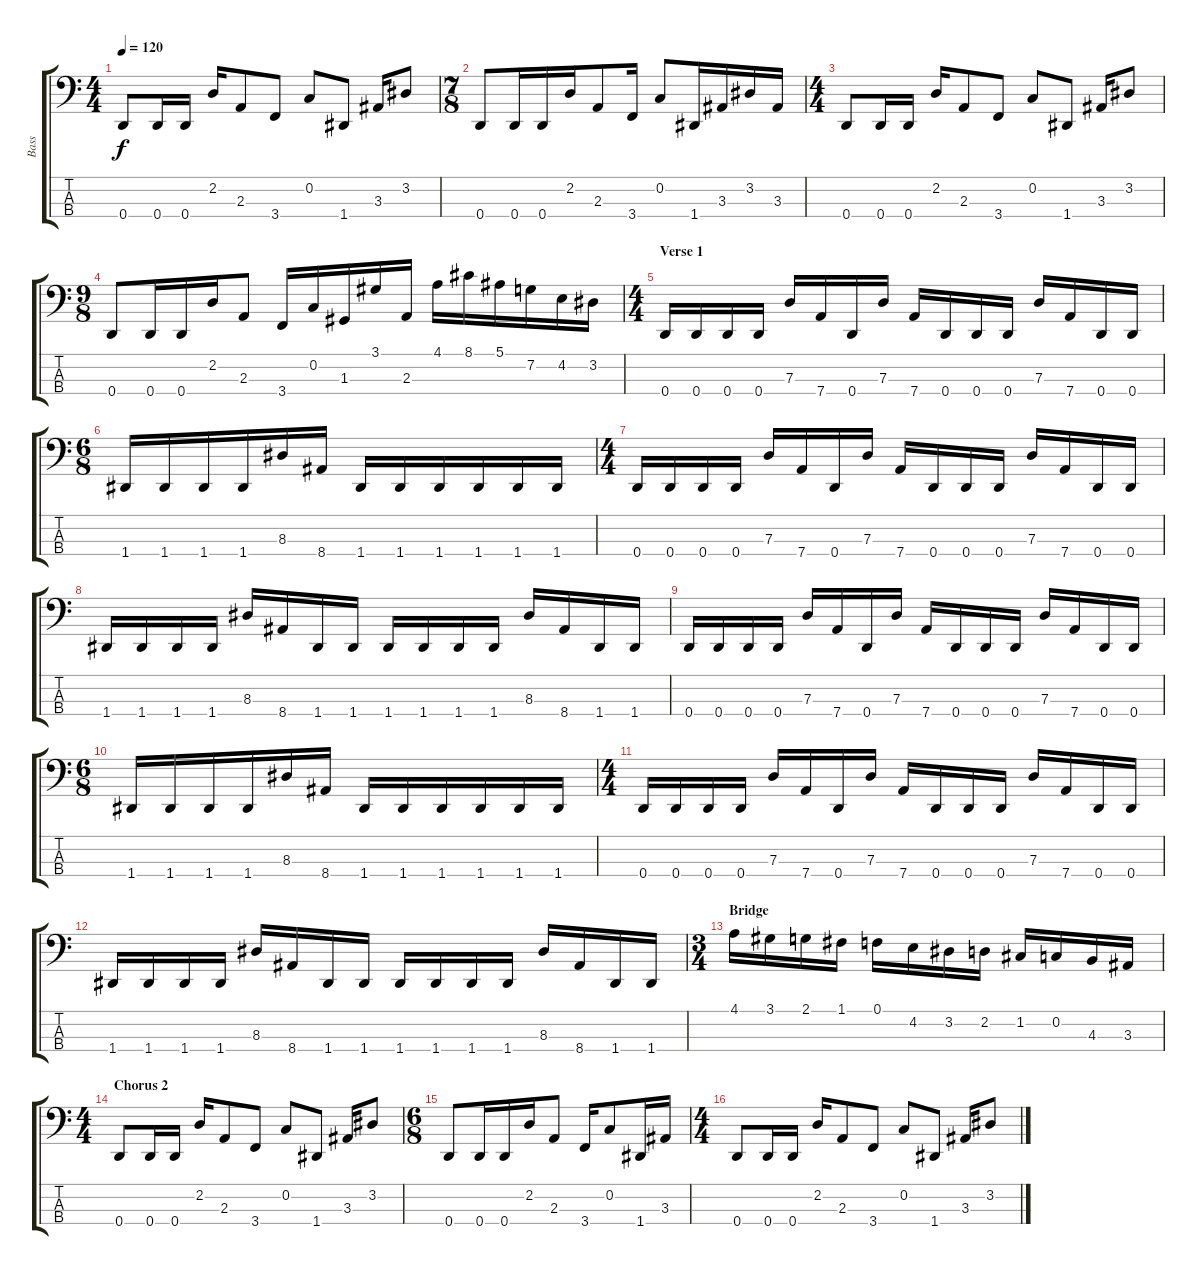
\track ("Bass" "Bass") {instrument electricbassfinger}
\staff {score tabs}
\tuning (F2 C2 G1 D1) {hide}
\ts (4 4)
\tempo 120
\clef f4
\ks c
0.4.8{dy f} 0.4.16 0.4.16 2.2.16 2.3.8 3.4.8 0.2.8 1.4.8 3.3.16 3.2.8 |
\ts (7 8)
0.4.8 0.4.16 0.4.16 2.2.16 2.3.8 3.4.16 0.2.8 1.4.16 3.3.16 3.2.16 3.3.16 |
\ts (4 4)
0.4.8 0.4.16 0.4.16 2.2.16 2.3.8 3.4.8 0.2.8 1.4.8 3.3.16 3.2.8 |
\ts (9 8)
0.4.8 0.4.16 0.4.16 2.2.16 2.3.8 3.4.16 0.2.16 1.3.16 3.1.16 2.3.16 4.1.16 8.1.16 5.1.16 7.2.16 4.2.16 3.2.16 |
\ts (4 4)
\section ("" "Verse 1")
0.4.16 0.4.16 0.4.16 0.4.16 7.3.16 7.4.16 0.4.16 7.3.16 7.4.16 0.4.16 0.4.16 0.4.16 7.3.16 7.4.16 0.4.16 0.4.16 |
\ts (6 8)
1.4.16 1.4.16 1.4.16 1.4.16 8.3.16 8.4.16 1.4.16 1.4.16 1.4.16 1.4.16 1.4.16 1.4.16 |
\ts (4 4)
0.4.16 0.4.16 0.4.16 0.4.16 7.3.16 7.4.16 0.4.16 7.3.16 7.4.16 0.4.16 0.4.16 0.4.16 7.3.16 7.4.16 0.4.16 0.4.16 |
1.4.16 1.4.16 1.4.16 1.4.16 8.3.16 8.4.16 1.4.16 1.4.16 1.4.16 1.4.16 1.4.16 1.4.16 8.3.16 8.4.16 1.4.16 1.4.16 |
0.4.16 0.4.16 0.4.16 0.4.16 7.3.16 7.4.16 0.4.16 7.3.16 7.4.16 0.4.16 0.4.16 0.4.16 7.3.16 7.4.16 0.4.16 0.4.16 |
\ts (6 8)
1.4.16 1.4.16 1.4.16 1.4.16 8.3.16 8.4.16 1.4.16 1.4.16 1.4.16 1.4.16 1.4.16 1.4.16 |
\ts (4 4)
0.4.16 0.4.16 0.4.16 0.4.16 7.3.16 7.4.16 0.4.16 7.3.16 7.4.16 0.4.16 0.4.16 0.4.16 7.3.16 7.4.16 0.4.16 0.4.16 |
1.4.16 1.4.16 1.4.16 1.4.16 8.3.16 8.4.16 1.4.16 1.4.16 1.4.16 1.4.16 1.4.16 1.4.16 8.3.16 8.4.16 1.4.16 1.4.16 |
\ts (3 4)
\section ("" "Bridge")
4.1.16 3.1.16 2.1.16 1.1.16 0.1.16 4.2.16 3.2.16 2.2.16 1.2.16 0.2.16 4.3.16 3.3.16 |
\ts (4 4)
\section ("" "Chorus 2")
0.4.8 0.4.16 0.4.16 2.2.16 2.3.8 3.4.8 0.2.8 1.4.8 3.3.16 3.2.8 |
\ts (6 8)
0.4.8 0.4.16 0.4.16 2.2.16 2.3.8 3.4.16 0.2.8 1.4.16 3.3.16 |
\ts (4 4)
0.4.8 0.4.16 0.4.16 2.2.16 2.3.8 3.4.8 0.2.8 1.4.8 3.3.16 3.2.8
